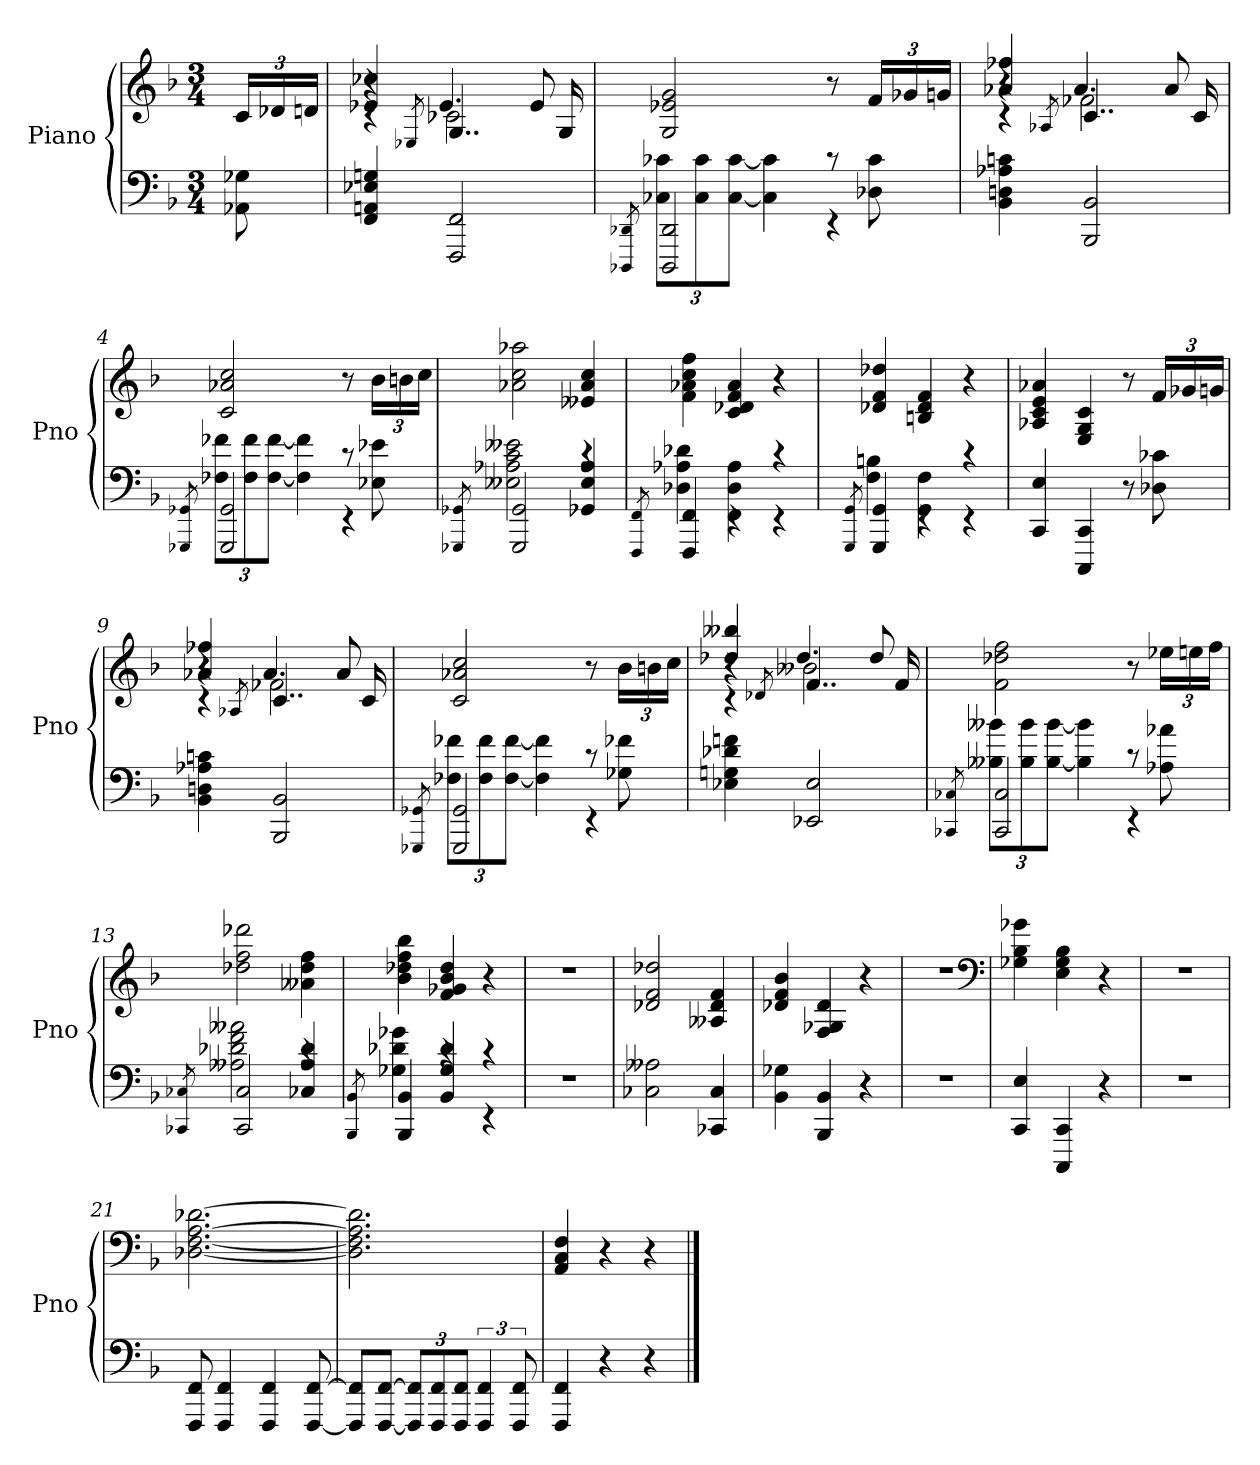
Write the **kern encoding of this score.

**kern	**kern
*part1	*part1
*staff2	*staff1
*I"Piano	*
*I'Pno	*
*clefF4	*clefG2
*k[b-]	*k[b-]
*F:	*F:
*M3/4	*M3/4
=	=
8AA-X 8G-X	24cLL
.	24d-X
.	24dnJJ
=1	=1
*	*^
*	*	*^
4FF 4AAn 4E-X 4Gn	4r	4rc	4e-X 4cc-X
.	.	.	8qE-X
2FFF 2FF	4..G	2c-X	4.e-
.	.	.	8e-
.	16G	.	.
*	*v	*v	*v
=2	=2
8qDDD-X 8qDD-X	.
*^	*
2DDD-] 2DD-]	12C-X 12c-XL	2G 2e-X 2g
.	12C- 12c-	.
.	[12C- [12c-J	.
.	4C-] 4c-]	.
4rEE	8rc	8r
.	8D-X 8c-	24fLL
.	.	24g-X
.	.	24gnJJ
*v	*v	*
=3	=3
*	*^
*	*	*^
4BB- 4Dn 4A-X 4cn	4r	4rc	4a-X 4ff-X
.	.	.	8qA-X
2BBB- 2BB-	4..c	2f-X	4.a-
.	.	.	8a-
.	16c	.	.
*	*v	*v	*v
=4	=4
8qGGG-X 8qGG-X	.
*^	*
2GGG-] 2GG-]	12F-X 12f-XL	2c 2a-X 2cc
.	12F- 12f-	.
.	[12F- [12f-J	.
.	4F-] 4f-]	.
4rEE	8rc	8r
.	8E-X 8e-X	24b-LL
.	.	24bn
.	.	24ccJJ
=5	=5	=5
8qGGG-X 8qGG-X	.	.
2GGG-] 2GG-]	2E--X 2A-X 2c 2e--X	2a-X 2cc 2aa-X
4GG-X 4E-- 4A-	4rc	4e--X 4a- 4cc
=6	=6	=6
8qFFF 8qFF	.	.
4FFF] 4FF]	4D-X 4A-X 4d-X	4f 4a-X 4cc 4ff
4rEE	4FF 4D- 4A-	4c 4d-X 4f 4a-
4rEE	4rc	4r
=7	=7	=7
8qGGG 8qGG	.	.
4GGG] 4GG]	4F 4Bn	4d-X 4f 4dd-X
4rEE	4GG 4F	4Bn 4d- 4f
4rEE	4rc	4r
*v	*v	*
=8	=8
4CC 4E	4A-X 4c 4e 4a-X
4CCC 4CC	4E 4G 4c
8r	8r
8D-X 8c-X	24fLL
.	24g-X
.	24gnJJ
=9	=9
*	*^
*	*	*^
4BB- 4Dn 4A-X 4cn	4r	4rc	4a-X 4ff-X
.	.	.	8qA-X
2BBB- 2BB-	4..c	2f-X	4.a-
.	.	.	8a-
.	16c	.	.
*	*v	*v	*v
=10	=10
8qGGG-X 8qGG-X	.
*^	*
2GGG-] 2GG-]	12F-X 12f-XL	2c 2a-X 2cc
.	12F- 12f-	.
.	[12F- [12f-J	.
.	4F-] 4f-]	.
4rEE	8rc	8r
.	8G-X 8f-X	24b-LL
.	.	24bn
.	.	24ccJJ
*v	*v	*
=11	=11
*	*^
*	*	*^
4E-X 4Gn 4d-X 4fn	4r	4rc	4dd-X 4bb--X
.	.	.	8qd-X
2EE-X 2E-	4..f	2b--X	4.dd-
.	.	.	8dd-
.	16f	.	.
*	*v	*v	*v
=12	=12
8qCC-X 8qC-X	.
*^	*
2CC-] 2C-]	12B--X 12b--XL	2f 2dd-X 2ff
.	12B-- 12b--	.
.	[12B-- [12b--J	.
.	4B--] 4b--]	.
4rEE	8rc	8r
.	8A-X 8a-X	24ee-XLL
.	.	24een
.	.	24ffJJ
=13	=13	=13
8qCC-X 8qC-X	.	.
2CC-] 2C-]	2A--X 2d-X 2f 2a--X	2dd-X 2ff 2ddd-X
4C-X 4A-- 4d-	4rc	4a--X 4dd- 4ff
=14	=14	=14
8qBBB- 8qBB-	.	.
4BBB-] 4BB-]	4G-X 4d-X 4g-X	4b- 4dd-X 4ff 4bb-
4BB- 4G- 4d-	4rc	4f 4g-X 4b- 4dd-
4rEE	4rc	4r
*v	*v	*
=15	=15
2.r	2.r
=16	=16
2C-X 2A--X	2d-X 2f 2dd-X
4CC-X 4C-	4A--X 4d- 4f
=17	=17
4BB- 4G-X	4d-X 4f 4b-
4BBB- 4BB-	4F 4G-X 4d-
4r	4r
=18	=18
2.r	2.r
*	*clefF4
=19	=19
4CC 4E	4G-X 4B- 4g-X
4CCC 4CC	4E 4G- 4B-
4r	4r
=20	=20
2.r	2.r
=21	=21
8FFF 8FF	[2.D-X [2.F [2.A [2.d-X
4FFF 4FF	.
4FFF 4FF	.
[8FFF [8FF	.
=22	=22
8FFF] 8FF]L	2.D-] 2.F] 2.A] 2.d-]
[8FFF [8FFJ	.
12FFF] 12FF]L	.
12FFF 12FF	.
12FFF 12FFJ	.
6FFF 6FF	.
12FFF 12FF	.
=23	=23
4FFF 4FF	4AA 4C 4F
4r	4r
4r	4r
==	==
*-	*-
